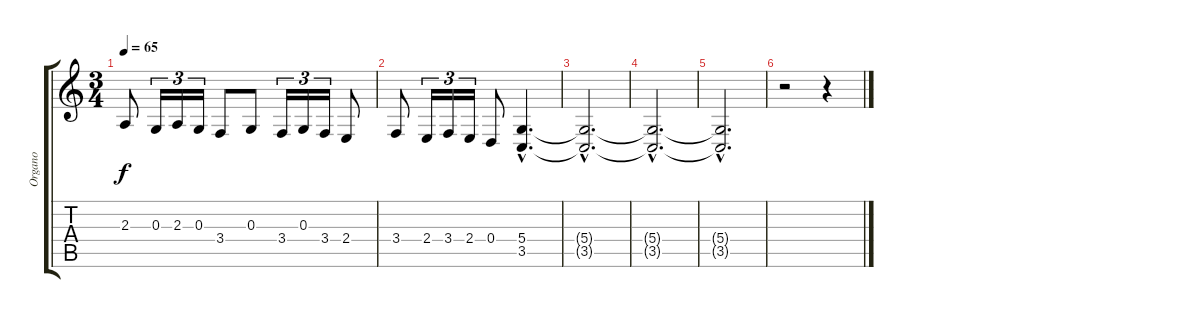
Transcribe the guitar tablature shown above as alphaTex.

\track ("Organo" "Organo") {instrument churchorgan}
\staff {score tabs}
\tuning (E4 B3 G3 D3 A2 E2) {hide}
\ts (3 4)
\tempo 65
\clef g2
\ks c
2.3.8{dy f} 0.3.16{tu (3 2)} 2.3.16{tu (3 2)} 0.3.16{tu (3 2)} 3.4.8 0.3.8 3.4.16{tu (3 2)} 0.3.16{tu (3 2)} 3.4.16{tu (3 2)} 2.4.8 |
3.4.8 2.4.16{tu (3 2)} 3.4.16{tu (3 2)} 2.4.16{tu (3 2)} 0.4.8 (5.4{hac} 3.5{hac}).4{d volume 0} |
(5.4{hac t} 3.5{hac t}).2{d} |
(5.4{hac t} 3.5{hac t}).2{d} |
(5.4{hac t} 3.5{hac t}).2{d} |
r.2 r.4
